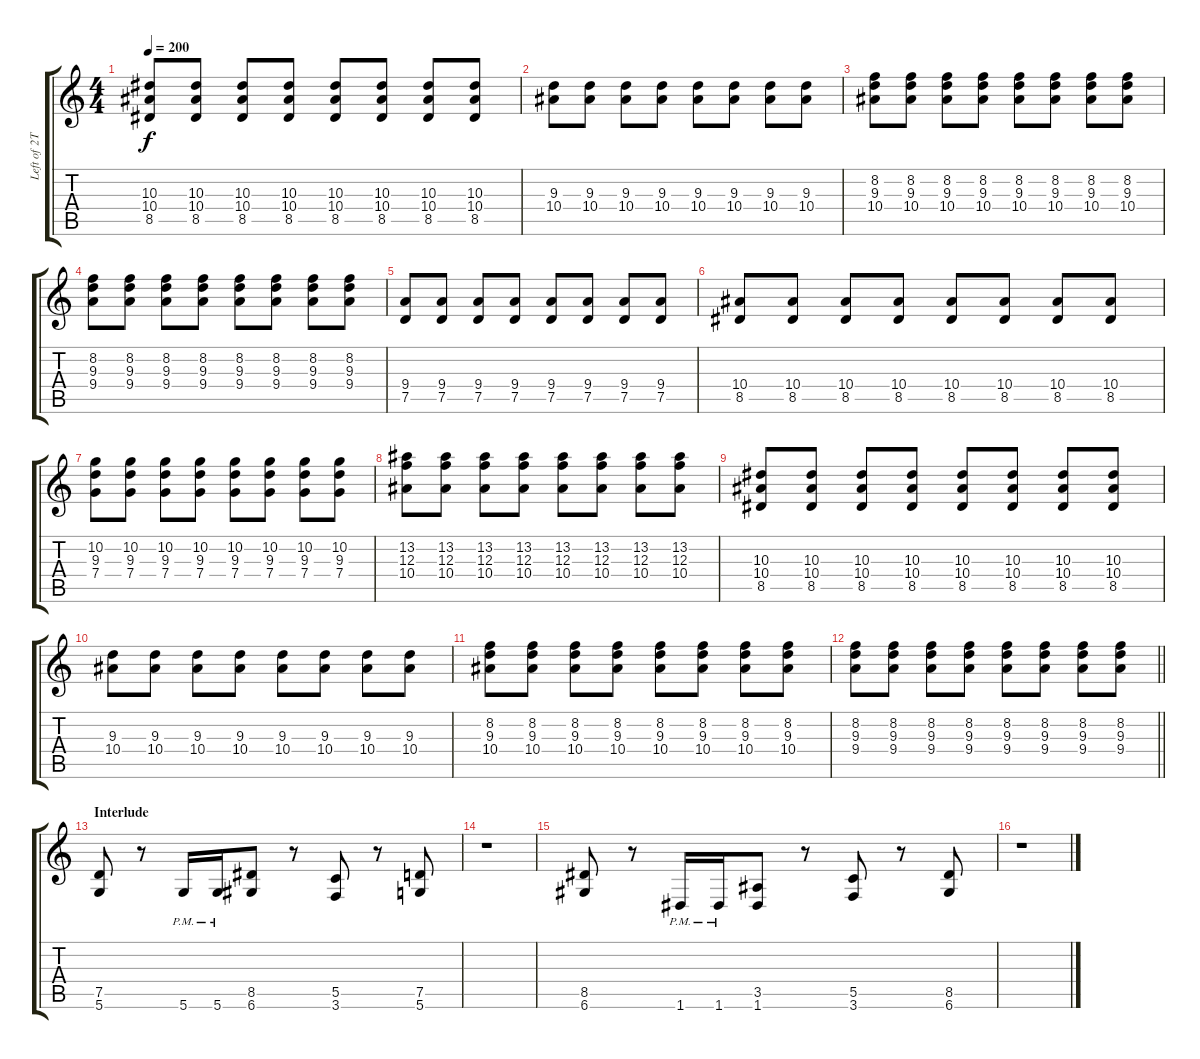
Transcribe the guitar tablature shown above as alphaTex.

\track ("Left of 2TW" "Left of 2T") {mute instrument distortionguitar}
\staff {score tabs}
\tuning (D4 A3 F3 C3 G2 D2) {hide}
\ts (4 4)
\tempo 200
\clef g2
\ks c
(10.3 10.4 8.5).8{dy f} (10.3 10.4 8.5).8 (10.3 10.4 8.5).8 (10.3 10.4 8.5).8 (10.3 10.4 8.5).8 (10.3 10.4 8.5).8 (10.3 10.4 8.5).8 (10.3 10.4 8.5).8 |
(9.3 10.4).8 (9.3 10.4).8 (9.3 10.4).8 (9.3 10.4).8 (9.3 10.4).8 (9.3 10.4).8 (9.3 10.4).8 (9.3 10.4).8 |
(8.2 9.3 10.4).8 (8.2 9.3 10.4).8 (8.2 9.3 10.4).8 (8.2 9.3 10.4).8 (8.2 9.3 10.4).8 (8.2 9.3 10.4).8 (8.2 9.3 10.4).8 (8.2 9.3 10.4).8 |
(8.2 9.3 9.4).8 (8.2 9.3 9.4).8 (8.2 9.3 9.4).8 (8.2 9.3 9.4).8 (8.2 9.3 9.4).8 (8.2 9.3 9.4).8 (8.2 9.3 9.4).8 (8.2 9.3 9.4).8 |
(9.4 7.5).8 (9.4 7.5).8 (9.4 7.5).8 (9.4 7.5).8 (9.4 7.5).8 (9.4 7.5).8 (9.4 7.5).8 (9.4 7.5).8 |
(10.4 8.5).8 (10.4 8.5).8 (10.4 8.5).8 (10.4 8.5).8 (10.4 8.5).8 (10.4 8.5).8 (10.4 8.5).8 (10.4 8.5).8 |
(10.2 9.3 7.4).8 (10.2 9.3 7.4).8 (10.2 9.3 7.4).8 (10.2 9.3 7.4).8 (10.2 9.3 7.4).8 (10.2 9.3 7.4).8 (10.2 9.3 7.4).8 (10.2 9.3 7.4).8 |
(13.2 12.3 10.4).8 (13.2 12.3 10.4).8 (13.2 12.3 10.4).8 (13.2 12.3 10.4).8 (13.2 12.3 10.4).8 (13.2 12.3 10.4).8 (13.2 12.3 10.4).8 (13.2 12.3 10.4).8 |
(10.3 10.4 8.5).8 (10.3 10.4 8.5).8 (10.3 10.4 8.5).8 (10.3 10.4 8.5).8 (10.3 10.4 8.5).8 (10.3 10.4 8.5).8 (10.3 10.4 8.5).8 (10.3 10.4 8.5).8 |
(9.3 10.4).8 (9.3 10.4).8 (9.3 10.4).8 (9.3 10.4).8 (9.3 10.4).8 (9.3 10.4).8 (9.3 10.4).8 (9.3 10.4).8 |
(8.2 9.3 10.4).8 (8.2 9.3 10.4).8 (8.2 9.3 10.4).8 (8.2 9.3 10.4).8 (8.2 9.3 10.4).8 (8.2 9.3 10.4).8 (8.2 9.3 10.4).8 (8.2 9.3 10.4).8 |
\barLineRight lightlight
(8.2 9.3 9.4).8 (8.2 9.3 9.4).8 (8.2 9.3 9.4).8 (8.2 9.3 9.4).8 (8.2 9.3 9.4).8 (8.2 9.3 9.4).8 (8.2 9.3 9.4).8 (8.2 9.3 9.4).8 |
\section ("" "Interlude")
(7.5 5.6).8 r.8 5.6{pm}.16 5.6{pm}.16 (8.5 6.6).8 r.8 (5.5 3.6).8 r.8 (7.5 5.6).8 |
r.1 |
(8.5 6.6).8 r.8 1.6{pm}.16 1.6{pm}.16 (3.5 1.6).8 r.8 (5.5 3.6).8 r.8 (8.5 6.6).8 |
r.1
